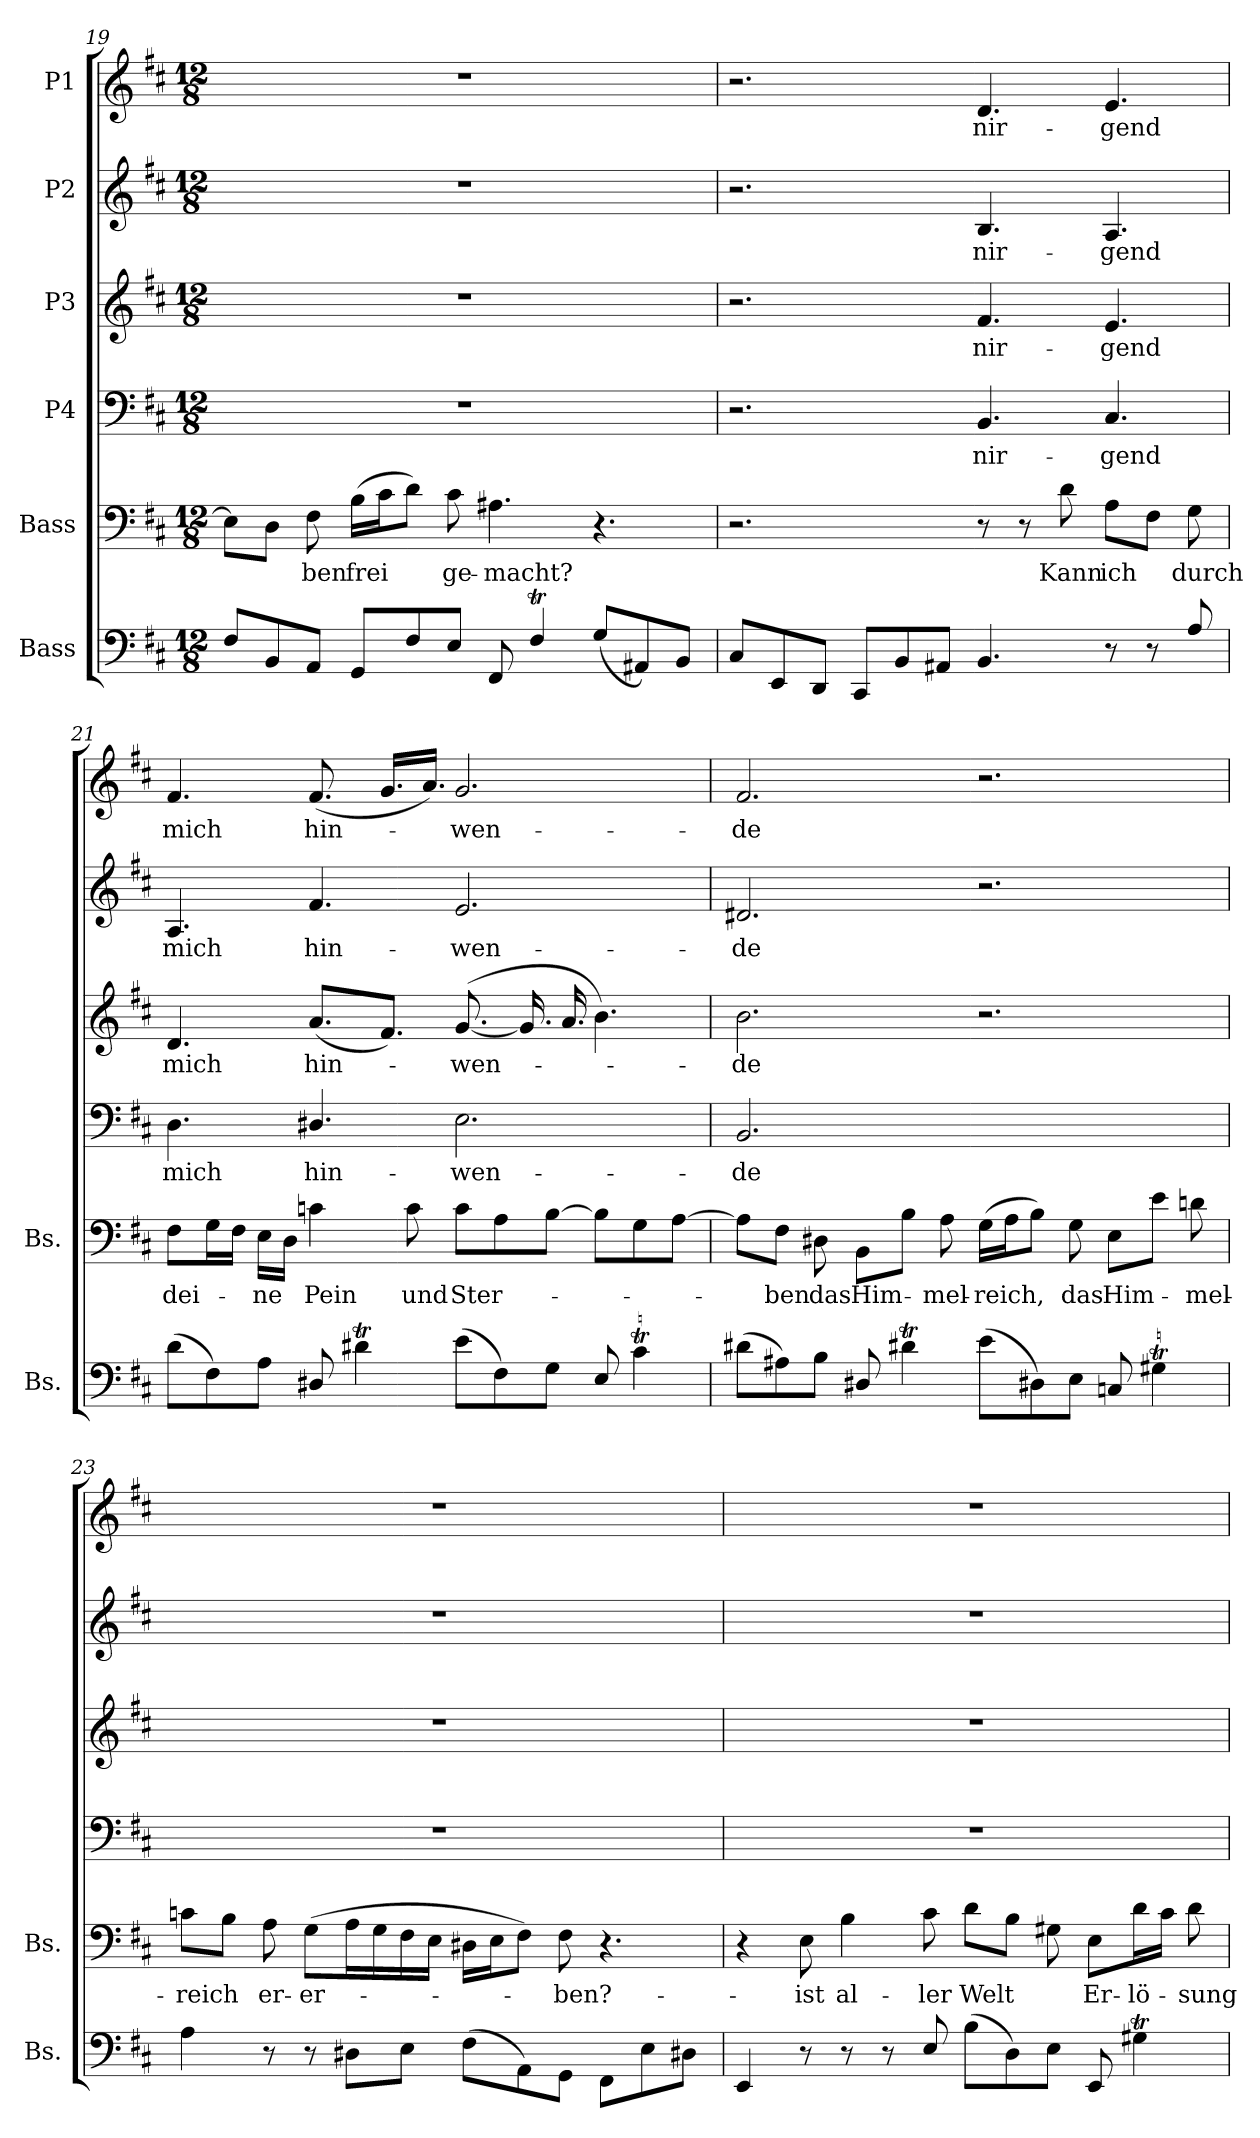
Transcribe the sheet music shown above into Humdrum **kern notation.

**kern	**kern	**text	**kern	**text	**kern	**text	**kern	**text	**kern	**text
*part6	*part5	*part5	*part4	*part4	*part3	*part3	*part2	*part2	*part1	*part1
*staff6	*staff5	*staff5	*staff4	*staff4	*staff3	*staff3	*staff2	*staff2	*staff1	*staff1
*I"Bass	*I"Bass	*	*I"P4	*	*I"P3	*	*I"P2	*	*I"P1	*
*I'Bs.	*I'Bs.	*	*	*	*	*	*	*	*	*
!!LO:PB:g=z
*clefF4	*clefF4	*	*clefF4	*	*clefG2	*	*clefG2	*	*clefG2	*
*	*	*	*	*	*ITrd7c12	*	*	*	*	*
*k[f#c#]	*k[f#c#]	*	*k[f#c#]	*	*k[f#c#]	*	*k[f#c#]	*	*k[f#c#]	*
*D:	*D:	*	*D:	*	*D:	*	*D:	*	*D:	*
*M12/8	*M12/8	*	*M12/8	*	*M12/8	*	*M12/8	*	*M12/8	*
=19	=19	=19	=19	=19	=19	=19	=19	=19	=19	=19
!	!	!	!LO:N:vis=1	!	!LO:N:vis=1	!	!LO:N:vis=1	!	!LO:N:vis=1	!
8F#/L	8E\L]	.	1.r	.	1.r	.	1.r	.	1.r	.
8BB/	8D\J	.	.	.	.	.	.	.	.	.
!	!	!LO:LY:b	!	!	!	!	!	!	!	!
8AA/J	8F#\	-ben	.	.	.	.	.	.	.	.
!	!	!LO:LY:b	!	!	!	!	!	!	!	!
8GG/L	(>16B\LL	frei	.	.	.	.	.	.	.	.
.	16c#\J	.	.	.	.	.	.	.	.	.
8F#/	8d\J)	.	.	.	.	.	.	.	.	.
!	!	!LO:LY:b	!	!	!	!	!	!	!	!
8E/J	8c#\	ge-	.	.	.	.	.	.	.	.
!	!	!LO:LY:b	!	!	!	!	!	!	!	!
8FF#/	4.A#X\	-macht?	.	.	.	.	.	.	.	.
4F#t/	.	.	.	.	.	.	.	.	.	.
(<8G/L	4.r	.	.	.	.	.	.	.	.	.
8AA#X/)	.	.	.	.	.	.	.	.	.	.
8BB/J	.	.	.	.	.	.	.	.	.	.
=20	=20	=20	=20	=20	=20	=20	=20	=20	=20	=20
8C#/L	2.r	.	2.r	.	2.r	.	2.r	.	2.r	.
8EE/	.	.	.	.	.	.	.	.	.	.
8DD/J	.	.	.	.	.	.	.	.	.	.
8CC#/L	.	.	.	.	.	.	.	.	.	.
8BB/	.	.	.	.	.	.	.	.	.	.
8AA#X/J	.	.	.	.	.	.	.	.	.	.
!	!	!	!	!LO:LY:b	!	!LO:LY:b	!	!LO:LY:b	!	!LO:LY:b
4.BB/	8r	.	4.BB/	nir-	4.F#/	nir-	4.B/	nir-	4.d/	nir-
.	8r	.	.	.	.	.	.	.	.	.
!	!	!LO:LY:b	!	!	!	!	!	!	!	!
.	8d\	Kann	.	.	.	.	.	.	.	.
!	!	!LO:LY:b	!	!LO:LY:b	!	!LO:LY:b	!	!LO:LY:b	!	!LO:LY:b
8r	8A\L	ich	4.C#/	-gend	4.E/	-gend	4.A/	-gend	4.e/	-gend
8r	8F#\J	.	.	.	.	.	.	.	.	.
!	!	!LO:LY:b	!	!	!	!	!	!	!	!
8A/	8G\	durch	.	.	.	.	.	.	.	.
!!LO:LB:g=z
=21	=21	=21	=21	=21	=21	=21	=21	=21	=21	=21
!	!	!LO:LY:b	!	!LO:LY:b	!	!LO:LY:b	!	!LO:LY:b	!	!LO:LY:b
(>8d\L	8F#\L	dei-	4.D\	mich	4.D/	mich	4.A/	mich	4.f#/	mich
8F#\)	16G\L	.	.	.	.	.	.	.	.	.
.	16F#\JJ	.	.	.	.	.	.	.	.	.
!	!	!LO:LY:b	!	!	!	!	!	!	!	!
8A\J	16E\LL	-ne	.	.	.	.	.	.	.	.
.	16D\JJ	.	.	.	.	.	.	.	.	.
!	!	!LO:LY:b	!	!LO:LY:b	!	!LO:LY:b	!	!LO:LY:b	!	!LO:LY:b
8D#X/	4cni\	Pein	4.D#X/	hin-	(>8.A/L	hin-	4.f#/	hin-	(>8.f#/	hin-
4d#Xt\	.	.	.	.	.	.	.	.	.	.
.	.	.	.	.	8.F#/J)	.	.	.	16.g/LL	.
!	!	!LO:LY:b	!	!	!	!	!	!	!	!
.	8c\	und	.	.	.	.	.	.	.	.
.	.	.	.	.	.	.	.	.	16.a/JJ)	.
!	!	!LO:LY:b	!	!LO:LY:b	!	!LO:LY:b	!	!LO:LY:b	!	!LO:LY:b
(>8e\L	8c\L	Ster-	2.E\	-wen-	(>[>8.G/	-wen-	2.e/	-wen-	2.g/	-wen-
8F#\)	8A\	.	.	.	.	.	.	.	.	.
.	.	.	.	.	16.G/]	.	.	.	.	.
8G\J	[>8B\J	.	.	.	.	.	.	.	.	.
.	.	.	.	.	16.A/	.	.	.	.	.
8E/	8B\L]	.	.	.	4.B\)	.	.	.	.	.
4c#t\	8G\	.	.	.	.	.	.	.	.	.
.	[>8A\J	.	.	.	.	.	.	.	.	.
=22	=22	=22	=22	=22	=22	=22	=22	=22	=22	=22
!	!	!	!	!LO:LY:b	!	!LO:LY:b	!	!LO:LY:b	!	!LO:LY:b
(>8d#X\L	8A\L]	.	2.BB/	-de	2.B\	-de	2.d#X/	-de	2.f#/	-de
!	!	!LO:LY:b	!	!	!	!	!	!	!	!
8A#X\)	8F#\J	-ben	.	.	.	.	.	.	.	.
!	!	!LO:LY:b	!	!	!	!	!	!	!	!
8B\J	8D#X\	das	.	.	.	.	.	.	.	.
!	!	!LO:LY:b	!	!	!	!	!	!	!	!
8D#X/	8BB\L	Him-	.	.	.	.	.	.	.	.
4d#Xt\	8B\J	.	.	.	.	.	.	.	.	.
!	!	!LO:LY:b	!	!	!	!	!	!	!	!
.	8A\	-mel-	.	.	.	.	.	.	.	.
!	!	!LO:LY:b	!	!	!	!	!	!	!	!
(>8e\L	(>16G\LL	-reich,	2.ryy	.	2.r	.	2.r	.	2.r	.
.	16A\J	.	.	.	.	.	.	.	.	.
8D#X\)	8B\J)	.	.	.	.	.	.	.	.	.
!	!	!LO:LY:b	!	!	!	!	!	!	!	!
8E\J	8G\	das	.	.	.	.	.	.	.	.
!	!	!LO:LY:b	!	!	!	!	!	!	!	!
8Cni/	8E\L	Him-	.	.	.	.	.	.	.	.
4G#Xt\	8e\J	.	.	.	.	.	.	.	.	.
!	!	!LO:LY:b	!	!	!	!	!	!	!	!
.	8dn\	-mel-	.	.	.	.	.	.	.	.
!!LO:PB:g=z
=23	=23	=23	=23	=23	=23	=23	=23	=23	=23	=23
!	!	!LO:LY:b	!LO:N:vis=1	!	!LO:N:vis=1	!	!LO:N:vis=1	!	!LO:N:vis=1	!
4A\	8cni\L	-reich	1.r	.	1.r	.	1.r	.	1.r	.
.	8B\J	.	.	.	.	.	.	.	.	.
!	!	!LO:LY:b	!	!	!	!	!	!	!	!
8r	8A\	er-	.	.	.	.	.	.	.	.
!	!	!LO:LY:b	!	!	!	!	!	!	!	!
8r	(>8G\L	-er-	.	.	.	.	.	.	.	.
8D#X\L	16A\L	.	.	.	.	.	.	.	.	.
.	16G\	.	.	.	.	.	.	.	.	.
8E\J	16F#\	.	.	.	.	.	.	.	.	.
.	16E\JJ	.	.	.	.	.	.	.	.	.
(>8F#\L	16D#X\LL	.	.	.	.	.	.	.	.	.
.	16E\J	.	.	.	.	.	.	.	.	.
8AA\)	8F#\J)	.	.	.	.	.	.	.	.	.
!	!	!LO:LY:b	!	!	!	!	!	!	!	!
8GG\J	8F#\	-ben?-	.	.	.	.	.	.	.	.
8FF#\L	4.r	.	.	.	.	.	.	.	.	.
8E\	.	.	.	.	.	.	.	.	.	.
8D#X\J	.	.	.	.	.	.	.	.	.	.
=24	=24	=24	=24	=24	=24	=24	=24	=24	=24	=24
!	!	!	!LO:N:vis=1	!	!LO:N:vis=1	!	!LO:N:vis=1	!	!LO:N:vis=1	!
4EE/	4r	.	1.r	.	1.r	.	1.r	.	1.r	.
!	!	!LO:LY:b	!	!	!	!	!	!	!	!
8r	8E\	-ist	.	.	.	.	.	.	.	.
!	!	!LO:LY:b	!	!	!	!	!	!	!	!
8r	4B\	al-	.	.	.	.	.	.	.	.
8r	.	.	.	.	.	.	.	.	.	.
!	!	!LO:LY:b	!	!	!	!	!	!	!	!
8E/	8c#\	-ler	.	.	.	.	.	.	.	.
!	!	!LO:LY:b	!	!	!	!	!	!	!	!
(>8B\L	8d\L	Welt	.	.	.	.	.	.	.	.
8D\)	8B\J	.	.	.	.	.	.	.	.	.
8E\J	8G#X\	.	.	.	.	.	.	.	.	.
!	!	!LO:LY:b	!	!	!	!	!	!	!	!
8EE/	8E\L	Er-	.	.	.	.	.	.	.	.
!	!	!LO:LY:b	!	!	!	!	!	!	!	!
4G#Xt\	16d\L	-lö-	.	.	.	.	.	.	.	.
.	16c#\JJ	.	.	.	.	.	.	.	.	.
!	!	!LO:LY:b	!	!	!	!	!	!	!	!
.	8d\	-sung	.	.	.	.	.	.	.	.
=	=	=	=	=	=	=	=	=	=	=
*-	*-	*-	*-	*-	*-	*-	*-	*-	*-	*-
